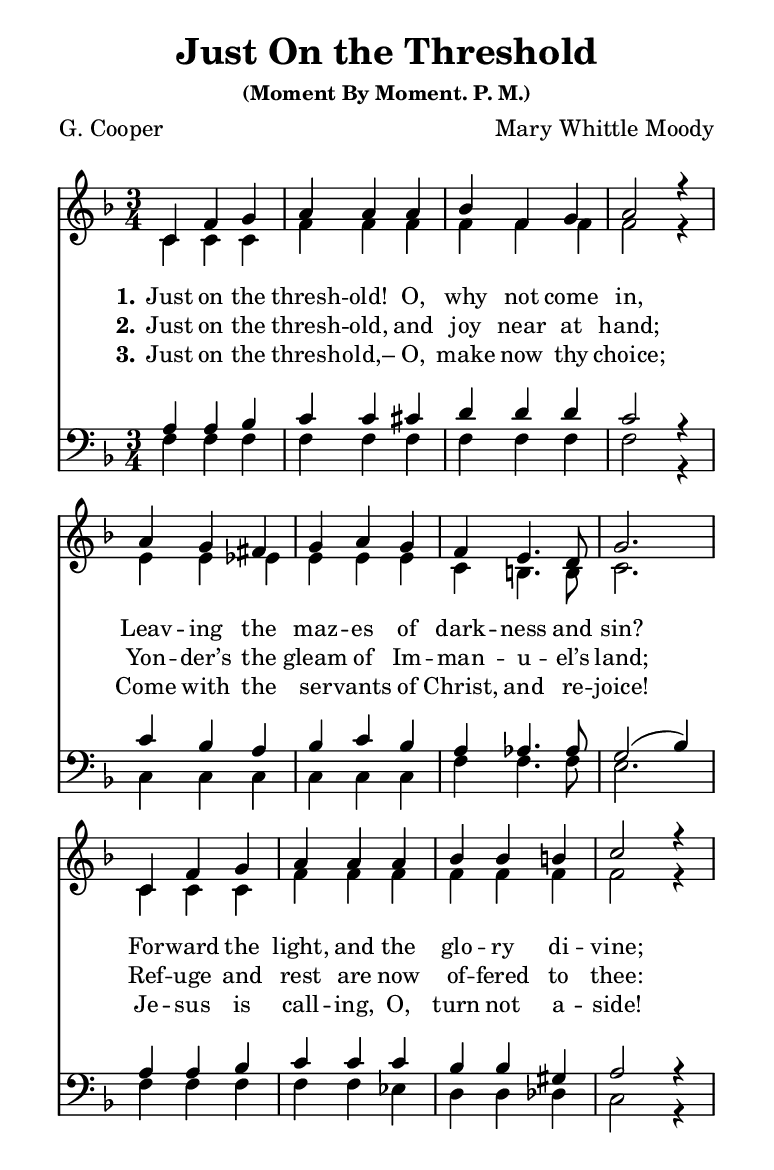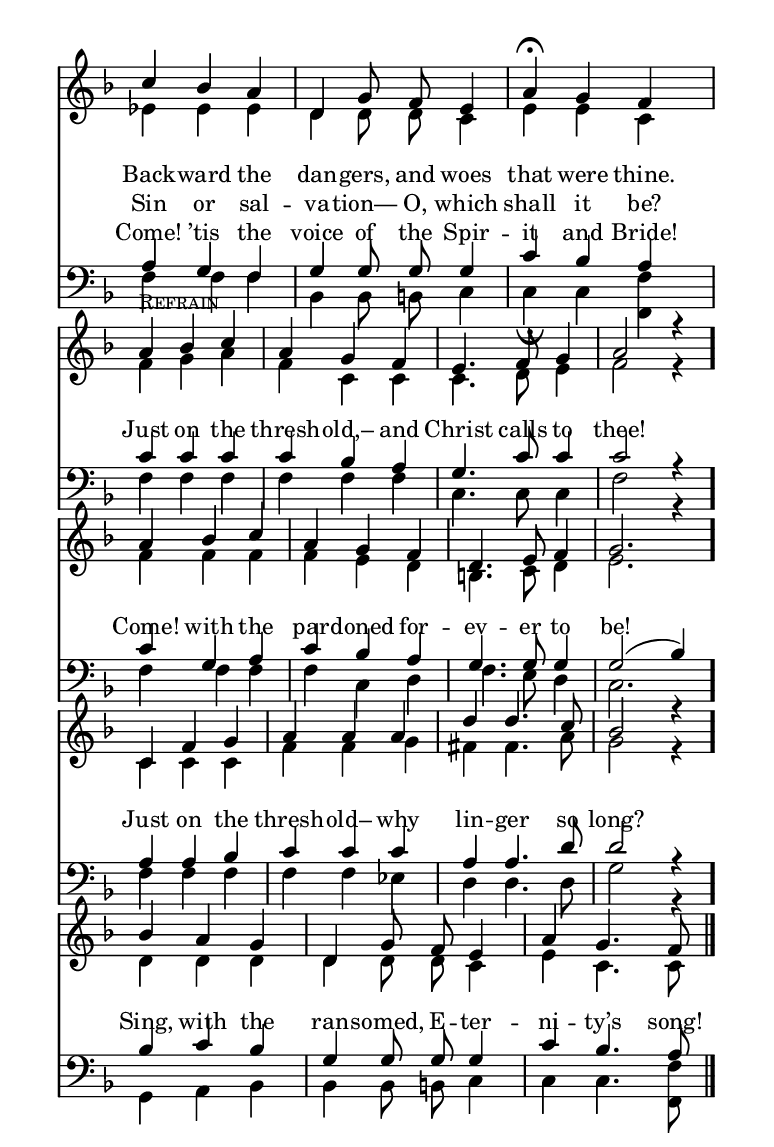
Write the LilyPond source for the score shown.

\include "common/global.ily"
\paper {
  \include "common/paper.ily"
  %ragged-bottom = ##t
  ragged-last-bottom = ##t
  %systems-per-page = 5
  page-count = 2
}

\header{
  title = "Just On the Threshold"
  subsubtitle = "(Moment By Moment. P. M.)"
  %meter = "P.M."
  poet = "G. Cooper"
  composer = "Mary Whittle Moody"
  %copyright = ""
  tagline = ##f
}

% for fermata in MIDI
ta = { \tempo 4=120 }
tb = { \tempo 4=60 }

patternAA = { c4 c4 c4 | c4 c4 c4 | c4 c4 c4 | c2 c4 }
patternBA = { c4 c4 c4 | c4 c4 c4 | c4 c4. c8 | c2. }
patternBB = { c4 c4 c4 | c4 c4 c4 | c4 c4. c8 | c2( c4) }
patternCA = { c4 c4 c4 | c4 c8 c8 c4 | c4 \tb c4 \ta c4 | c2. }
patternDA = { c4 c4 c4 | c4 c4 c4 | c4. c8 c4 | c2 c4 }
patternEA = { c4 c4 c4 | c4 c4 c4 | c4. c8 c4 | c2. }
patternEB = { c4 c4 c4 | c4 c4 c4 | c4. c8 c4 | c2( c4) }
patternFA = { c4 c4 c4 | c4 c4 c4 | c4 c4. c8 | c2 c4 }
patternGA = { c4 c4 c4 | c4 c8 c8 c4 | c4 c4. c8 | c2. }

global = {
  \include "common/overrides.ily"
  \override Staff.TimeSignature.style = #'()
  \time 3/4
  \override Score.MetronomeMark.transparent = ##t % hide all fermata changes too
  \ta
  \key f \major
  \autoBeamOff
}

notesSoprano = {
\global
\relative c' {

  \changePitch \patternAA { c f g | a a a | bes f g | a r }
  \changePitch \patternBA { a g fis | g a g | f e d | g }
  \changePitch \patternAA { c, f g | a a a | bes bes b | c r }
  \changePitch \patternCA { c bes a | d, g f | e a \fermata g | f }

  << s^\markup { \small \caps "Refrain" }
  \changePitch \patternDA { a bes c | a g f | e f g | a r } >>
  \changePitch \patternEA { a bes c | a g f | d e f | g }
  \changePitch \patternFA { c, f g | a a a | d d c | bes r }
  \changePitch \patternGA { bes a g | d g f | e a g | f }

  \bar "|."

}
}

notesAlto = {
\global
\relative e' {

  \changePitch \patternAA { c c c | f f f | f f f | f r }
  \changePitch \patternBA { e e ees | e e e | c b! b | c }
  \changePitch \patternAA { c c c | f f f | f f f | f r }
  \changePitch \patternCA { ees ees ees | d d d | c e e | c }

  \changePitch \patternDA { f g a | f c c | c d e | f r }
  \changePitch \patternEA { f f f | f e d | b! c d | e }
  \changePitch \patternFA { c c c | f f g | fis fis a | g r }
  \changePitch \patternGA { d d d | d d d | c e c | c }

}
}

notesTenor = {
\global
\relative a {

  \changePitch \patternAA { a a bes | c c cis | d d d | c r }
  \changePitch \patternBB { c bes a | bes c bes | a aes aes | g( bes) }
  \changePitch \patternAA { a a bes | c c c | bes bes gis | a r }
  \changePitch \patternCA { a g f | g g g | g c bes | a }

  \changePitch \patternDA { c c c | c bes a | g c c | c r }
  \changePitch \patternEB { c g a | c bes a | g g g | g( bes) }
  \changePitch \patternFA { a a bes | c c c | a a d | d r }
  \changePitch \patternGA { bes c bes | g g g | g c bes | a }

}
}

notesBass = {
\global
\relative f {

  \changePitch \patternAA { f f f | f f f | f f f | f r }
  \changePitch \patternBA { c c c | c c c | f f f | e }
  \changePitch \patternAA { f f f | f f ees | d d des | c r }
  \changePitch \patternCA { f f f | bes, bes b! | c c \fermata c | <f f,> }

  \changePitch \patternDA { f f f | f f f | c c c | f r }
  \changePitch \patternEA { f f f | f c d | f e d | c }
  \changePitch \patternFA { f f f | f f ees | d d d | g r }
  \changePitch \patternGA { g, a bes | bes bes b! | c c c | <f f,> }

}
}

% This hymn does not have \bar "." at the end of each line as typeset in the
% original

Refrain = \lyricmode {

Just on the thresh -- old,– and Christ calls to thee! \bar "."
Come! with the par -- doned for -- ev -- er to be! \bar "."
Just on the thresh -- old– why lin -- ger so long? \bar "."
Sing, with the ran -- somed, E -- ter -- ni -- ty’s song! \bar "."

}

wordsA = \lyricmode {
\set stanza = "1."

Just on the thresh -- old! O, why not come in,
Leav -- ing the maz -- es of dark -- ness and sin?
For -- ward the light, and the glo -- ry di -- vine;
Back -- ward the dan -- gers, and woes that were thine.

}

wordsB = \lyricmode {
\set stanza = "2."

Just on the thresh -- old, and joy near at hand;
Yon -- der’s the gleam of Im -- man -- u -- el’s land;
Ref -- uge and rest are now of -- fered to thee:
Sin or sal -- va -- tion— O, which shall it be?

\Refrain

}

wordsC = \lyricmode {
\set stanza = "3."

Just on the thresh -- old,– O, make now thy choice;
Come with the ser -- vants of Christ, and re -- joice!
Je -- sus is call -- ing, O, turn not a -- side!
Come! ’tis the voice of the Spir -- it and Bride!

}

\score {
  \context ChoirStaff <<
    \context Staff = upper <<
      \set ChoirStaff.systemStartDelimiter = #'SystemStartBar
      \context Voice  = sopranos { \voiceOne << \notesSoprano >> }
      \context Voice  = altos { \voiceTwo << \notesAlto >> }
      \context Lyrics = one   \lyricsto sopranos \wordsA
      \context Lyrics = two   \lyricsto sopranos \wordsB
      \context Lyrics = three \lyricsto sopranos \wordsC
    >>
    \context Staff = men <<
      \clef bass
      \context Voice  = tenors { \voiceOne << \notesTenor >> }
      \context Voice  = basses { \voiceTwo << \notesBass >> }
    >>
  >>
  \layout {
    \include "common/layout.ily"
  }
  \midi{
    \include "common/midi.ily"
  }
}

%\markup { \fill-line { \column {
%  \line{ \bold 5 \column { \wordsE } } \combine \null \vspace #0.4
%  \line{ \bold 6 \column { \wordsF } } \combine \null \vspace #0.4
%  \line{ \bold 7 \column { \wordsG } } \combine \null \vspace #0.4
%  \line{ \bold 8 \column { \wordsH } } \combine \null \vspace #0.4
%} } }

\version "2.18.0"  % necessary for upgrading to future LilyPond versions.

% vi:set et ts=2 sw=2 ai nocindent syntax=lilypond
